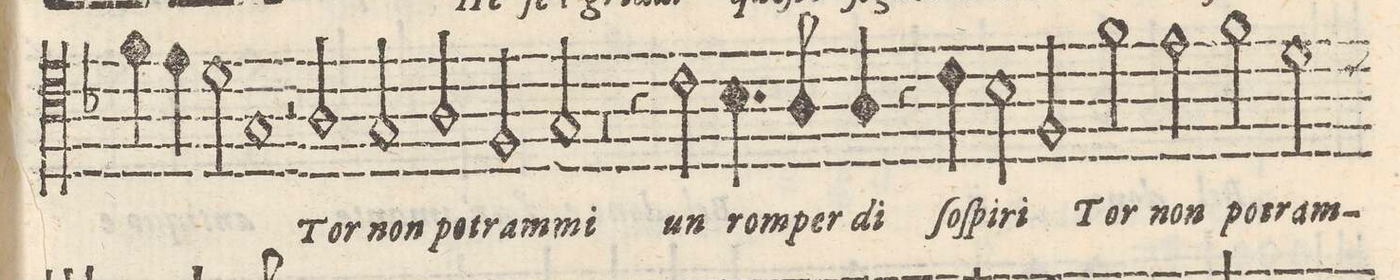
**kern	**text
*I"TENORE	*
*clefC4	*
*k[b-]	*
*met(C)	*
*M2/1	*
4f\	-gnor
4e\	m'hà
2d\	tol-
=6-	=6-
1G	-to
2r	.
*	*Xij
2A/	Tor
=7-	=7-
2G/	non
2A/	po-
2F/	-tram-
2G/	-mi
=8-	=8-
0r	.
=9-	=9-
4r	.
2c\	un
4.B-\	rom-
8A/	-per
4A/	di
4r	.
4c\	ſo-
=10-	=10-
2B-\	-ſpi-
2F/	-ri
2f\	Tor
2e\	non
=11-	=11-
2f\	potr-
2d\	-am-
*-	*-
